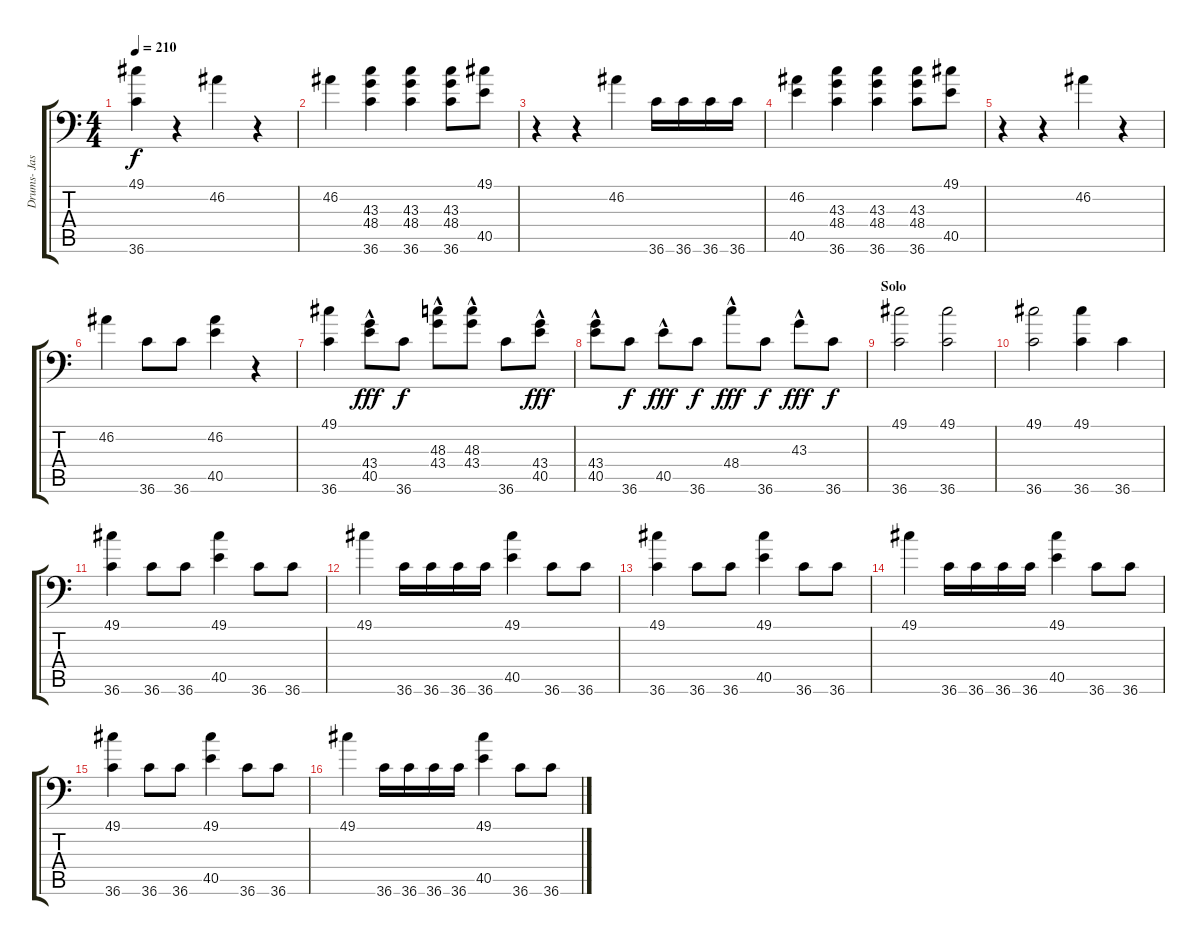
\track ("Drums- Jason Costa" "Drums- Jas") {instrument acousticgrandpiano}
\staff {score tabs}
\tuning (C-1 C-1 C-1 C-1 C-1 C-1) {hide}
\ts (4 4)
\tempo 210
\clef f4
\ks c
(49.1 36.6).4{dy f} r.4 46.2.4 r.4 |
46.2.4 (43.3 48.4 36.6).4 (43.3 48.4 36.6).4 (43.3 48.4 36.6).8 (49.1 40.5).8 |
r.4 r.4 46.2.4 36.6.16 36.6.16 36.6.16 36.6.16 |
(46.2 40.5).4 (43.3 48.4 36.6).4 (43.3 48.4 36.6).4 (43.3 48.4 36.6).8 (49.1 40.5).8 |
r.4 r.4 46.2.4 r.4 |
46.2.4 36.6.8 36.6.8 (46.2 40.5).4 r.4 |
(49.1 36.6).4 (43.4 40.5{hac}).8{dy fff} 36.6.8{dy f} (48.3{hac} 43.4).8 (48.3{hac} 43.4).8 36.6.8 (43.4 40.5{hac}).8{dy fff} |
(43.4 40.5{hac}).8 36.6.8{dy f} 40.5{hac}.8{dy fff} 36.6.8{dy f} 48.4{hac}.8{dy fff} 36.6.8{dy f} 43.3{hac}.8{dy fff} 36.6.8{dy f} |
\section ("" "Solo")
(49.1 36.6).2 (49.1 36.6).2 |
(49.1 36.6).2 (49.1 36.6).4 36.6.4 |
(49.1 36.6).4 36.6.8 36.6.8 (49.1 40.5).4 36.6.8 36.6.8 |
49.1.4 36.6.16 36.6.16 36.6.16 36.6.16 (49.1 40.5).4 36.6.8 36.6.8 |
(49.1 36.6).4 36.6.8 36.6.8 (49.1 40.5).4 36.6.8 36.6.8 |
49.1.4 36.6.16 36.6.16 36.6.16 36.6.16 (49.1 40.5).4 36.6.8 36.6.8 |
(49.1 36.6).4 36.6.8 36.6.8 (49.1 40.5).4 36.6.8 36.6.8 |
49.1.4 36.6.16 36.6.16 36.6.16 36.6.16 (49.1 40.5).4 36.6.8 36.6.8
